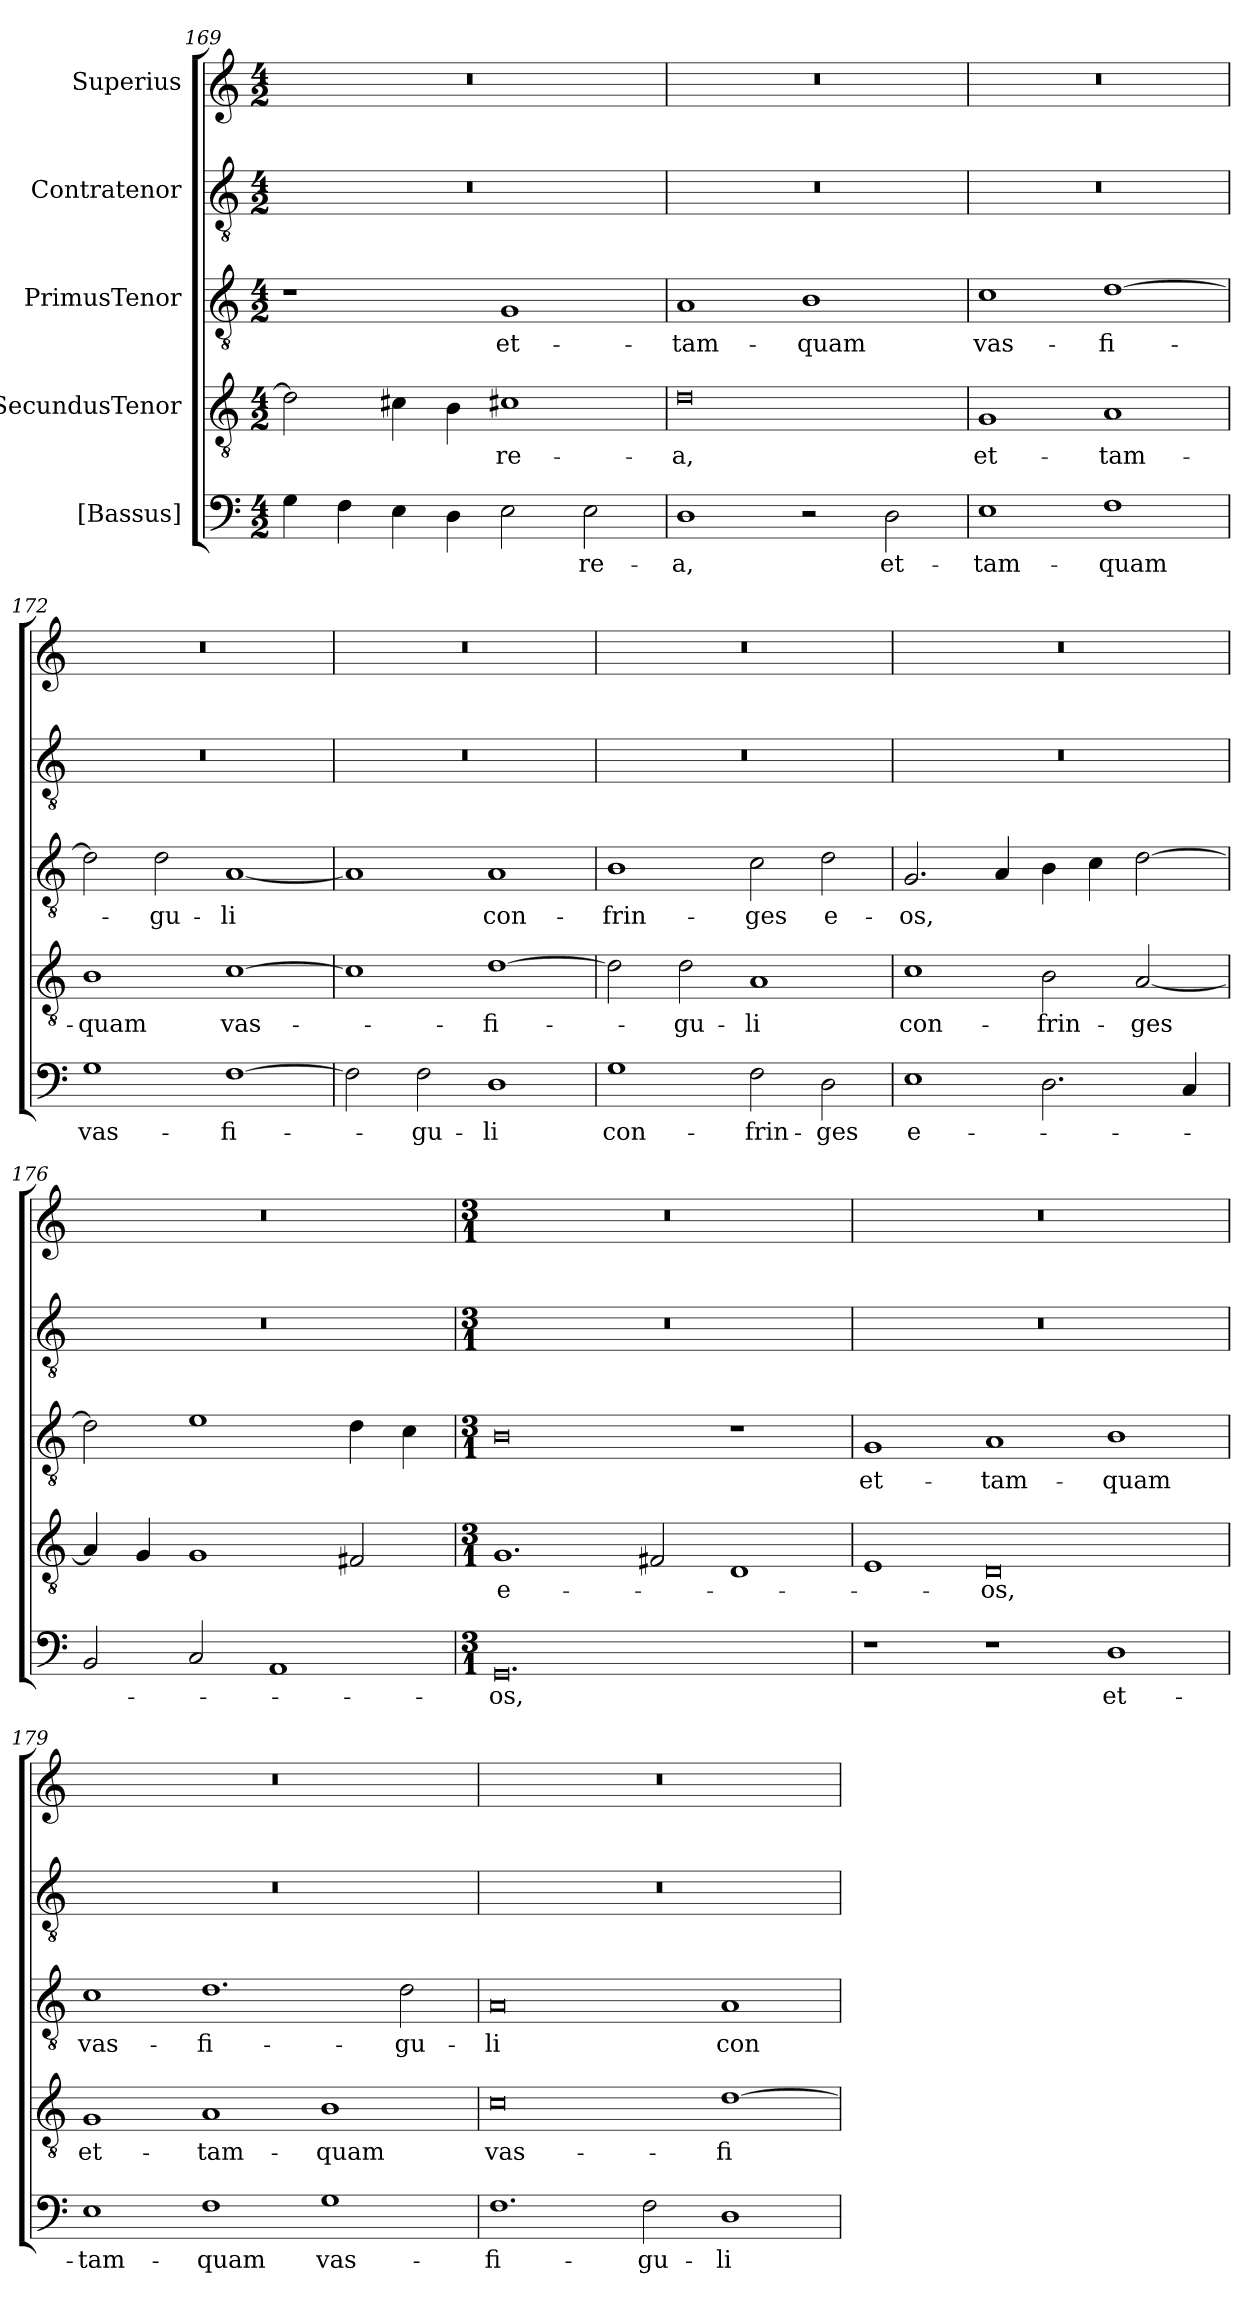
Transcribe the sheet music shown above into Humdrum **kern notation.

**kern	**text	**kern	**text	**kern	**text	**kern	**kern
*part5	*part5	*part4	*part4	*part3	*part3	*part2	*part1
*staff5	*staff5	*staff4	*staff4	*staff3	*staff3	*staff2	*staff1
*I"[Bassus]	*	*I"SecundusTenor	*	*I"PrimusTenor	*	*I"Contratenor	*I"Superius
*clefF4	*	*clefGv2	*	*clefGv2	*	*clefGv2	*clefG2
*k[]	*	*k[]	*	*k[]	*	*k[]	*k[]
*M4/2	*	*M4/2	*	*M4/2	*	*M4/2	*M4/2
=169	=169	=169	=169	=169	=169	=169	=169
4G\	.	2d\]	.	1r	.	0r	0r
4F\	.	.	.	.	.	.	.
4E\	.	4c#X\	.	.	.	.	.
4D\	.	4B\	.	.	.	.	.
2E\	.	1c#X\	-re-	1G/	et-	.	.
2E\	-re-	.	.	.	.	.	.
=170	=170	=170	=170	=170	=170	=170	=170
1D\	-a,	0d\	-a,	1A/	tam-	0r	0r
2r	.	.	.	1B\	-quam	.	.
2D\	et-	.	.	.	.	.	.
=171	=171	=171	=171	=171	=171	=171	=171
1E\	tam-	1G/	et-	1c\	vas-	0r	0r
1F\	-quam	1A/	tam-	[1d\	fi-	.	.
=172	=172	=172	=172	=172	=172	=172	=172
1G\	vas-	1B\	-quam	2d\]	.	0r	0r
.	.	.	.	2d\	-gu-	.	.
[1F\	fi-	[1c\	vas-	[1A/	-li	.	.
=173	=173	=173	=173	=173	=173	=173	=173
2F\]	.	1c\]	.	1A/]	.	0r	0r
2F\	-gu-	.	.	.	.	.	.
1D\	-li	[1d\	fi-	1A/	con-	.	.
=174	=174	=174	=174	=174	=174	=174	=174
1G\	con-	2d\]	.	1B\	-frin-	0r	0r
.	.	2d\	-gu-	.	.	.	.
2F\	-frin-	1A/	-li	2c\	-ges	.	.
2D\	-ges	.	.	2d\	e-	.	.
=175	=175	=175	=175	=175	=175	=175	=175
1E\	e-	1c\	con-	2.G/	-os,	0r	0r
.	.	.	.	4A/	.	.	.
2.D\	.	2B\	-frin-	4B\	.	.	.
.	.	.	.	4c\	.	.	.
.	.	[2A/	-ges	[2d\	.	.	.
4C/	.	.	.	.	.	.	.
=176	=176	=176	=176	=176	=176	=176	=176
2BB/	.	4A/]	.	2d\]	.	0r	0r
.	.	4G/	.	.	.	.	.
2C/	.	1G/	.	1e\	.	.	.
1AA/	.	.	.	.	.	.	.
.	.	2F#X/	.	4d\	.	.	.
.	.	.	.	4c\	.	.	.
=177	=177	=177	=177	=177	=177	=177	=177
*M3/1	*	*M3/1	*	*M3/1	*	*M3/1	*M3/1
!	!	!	!	!	!	!LO:N:vis=0	!LO:N:vis=0
0.GG/	-os,	1.G/	e-	0B\	.	0.r	0.r
.	.	2F#X/	.	.	.	.	.
.	.	1D/	.	1r	.	.	.
=178	=178	=178	=178	=178	=178	=178	=178
!	!	!	!	!	!	!LO:N:vis=0	!LO:N:vis=0
1r	.	1E/	.	1G/	et-	0.r	0.r
1r	.	0D/	-os,	1A/	tam-	.	.
1D\	et-	.	.	1B\	-quam	.	.
=179	=179	=179	=179	=179	=179	=179	=179
!	!	!	!	!	!	!LO:N:vis=0	!LO:N:vis=0
1E\	tam-	1G/	et-	1c\	vas-	0.r	0.r
1F\	-quam	1A/	tam-	1.d\	fi-	.	.
1G\	vas-	1B\	-quam	.	.	.	.
.	.	.	.	2d\	-gu-	.	.
=180	=180	=180	=180	=180	=180	=180	=180
!	!	!	!	!	!	!LO:N:vis=0	!LO:N:vis=0
1.F\	fi-	0c\	vas-	0A/	-li	0.r	0.r
2F\	-gu-	.	.	.	.	.	.
1D\	-li	[1d\	fi-	1A/	con-	.	.
=	=	=	=	=	=	=	=
*-	*-	*-	*-	*-	*-	*-	*-
